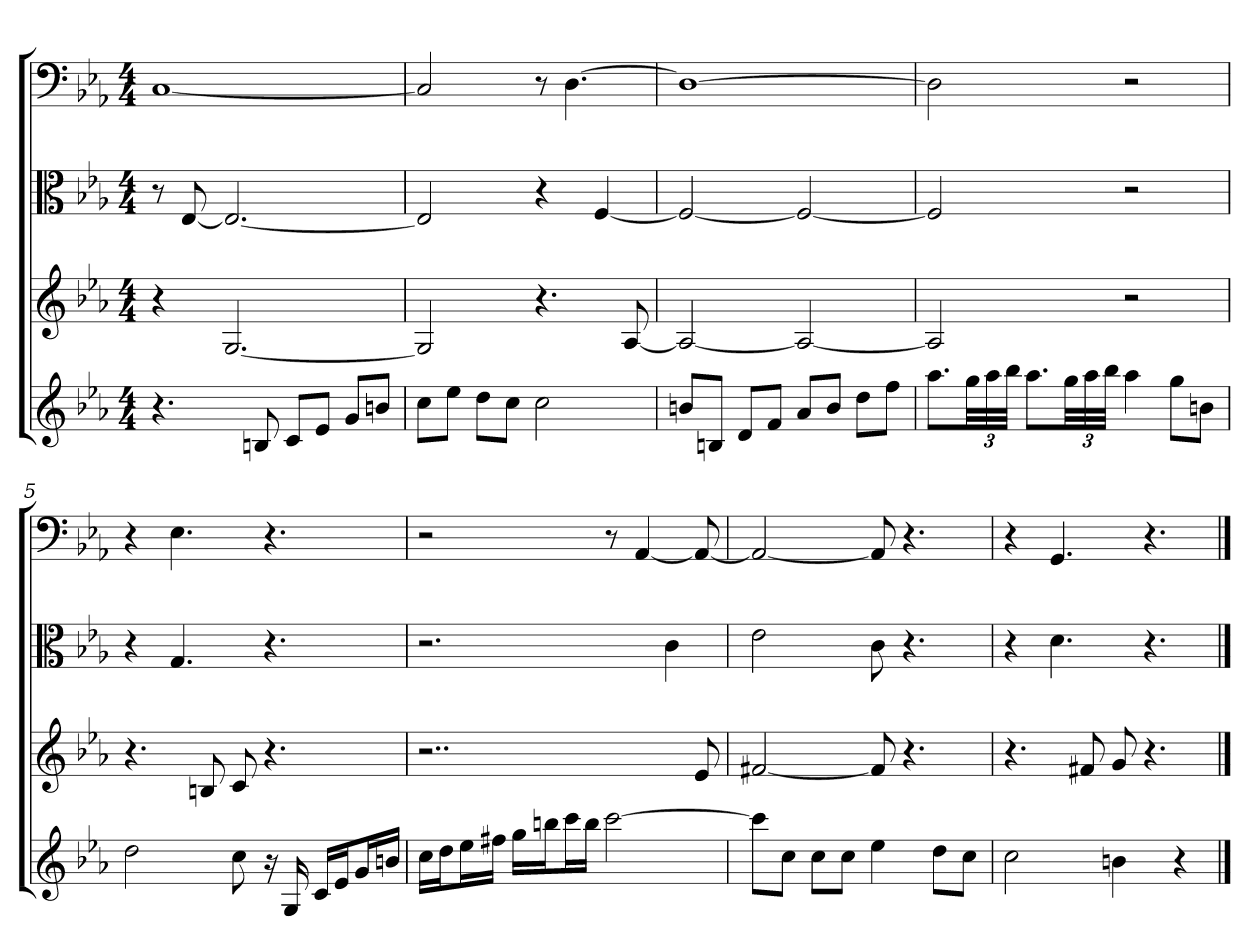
**kern	**kern	**kern	**kern
*part4	*part3	*part2	*part1
*staff4	*staff3	*staff2	*staff1
*	*	*clefC3	*clefF4
*k[b-e-a-]	*k[b-e-a-]	*k[b-e-a-]	*k[b-e-a-]
*c:	*c:	*c:	*c:
*M4/4	*M4/4	*M4/4	*M4/4
=1	=1	=1	=1
4.r	4r	8r	[1C
.	.	[8E-	.
.	[2.G	2.E-_	.
8Bn	.	.	.
8cL	.	.	.
8e-J	.	.	.
8gL	.	.	.
8bnJ	.	.	.
=2	=2	=2	=2
8ccL	2G]	2E-]	2C]
8ee-J	.	.	.
8ddL	.	.	.
8ccJ	.	.	.
2cc	4.r	4r	8r
.	.	.	[4.D
.	.	[4F	.
.	[8A-	.	.
=3	=3	=3	=3
8bnL	2A-_	2F_	1D_
8BnJ	.	.	.
8dL	.	.	.
8fJ	.	.	.
8a-L	2A-_	2F_	.
8bJ	.	.	.
8ddL	.	.	.
8ffJ	.	.	.
=4	=4	=4	=4
8.aa-L	2A-]	2F]	2D]
48ggLL	.	.	.
48aa-	.	.	.
48bb-JJJ	.	.	.
8.aa-L	.	.	.
48ggLL	.	.	.
48aa-	.	.	.
48bb-JJJ	.	.	.
4aa-	2r	2r	2r
8ggL	.	.	.
8bnJ	.	.	.
=5	=5	=5	=5
2dd	4.r	4r	4r
.	.	4.G	4.E-
.	8Bn	.	.
8cc	8c	.	.
16r	4.r	4.r	4.r
16G	.	.	.
16cLL	.	.	.
16e-J	.	.	.
16gL	.	.	.
16bnJJ	.	.	.
=6	=6	=6	=6
16ccLL	2..r	2.r	2r
16ddJ	.	.	.
16ee-L	.	.	.
16ff#XJJ	.	.	.
16ggLL	.	.	.
16bbnJ	.	.	.
16cccL	.	.	.
16bbJJ	.	.	.
[2ccc	.	.	8r
.	.	.	[4AA-
.	.	4c	.
.	8e-	.	8AA-_
=7	=7	=7	=7
8cccL]	[2f#X	2e-	2AA-_
8ccJ	.	.	.
8ccL	.	.	.
8ccJ	.	.	.
4ee-	8f#]	8c	8AA-]
.	4.r	4.r	4.r
8ddL	.	.	.
8ccJ	.	.	.
=8	=8	=8	=8
2cc	4.r	4r	4r
.	.	4.d	4.GG
.	8f#X	.	.
4bn	8g	.	.
.	4.r	4.r	4.r
4r	.	.	.
==	==	==	==
*-	*-	*-	*-
